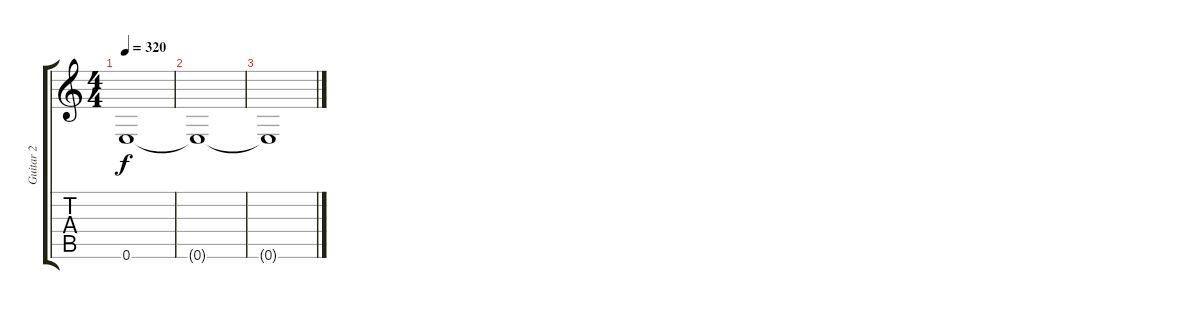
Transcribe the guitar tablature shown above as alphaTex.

\track ("Guitar 2" "Guitar 2") {instrument distortionguitar}
\staff {score tabs}
\tuning (E4 B3 G3 D3 A2 E2) {hide}
\ts (4 4)
\tempo 320
\clef g2
\ks c
0.6{t}.1{dy f} |
0.6{t}.1 |
0.6{t}.1
